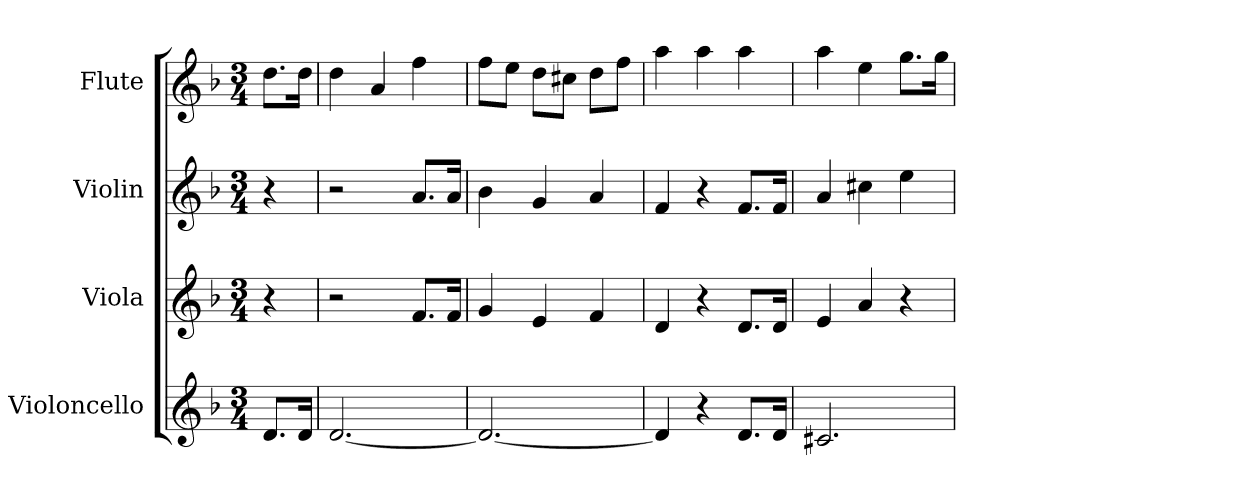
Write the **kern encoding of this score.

**kern	**kern	**kern	**kern
*part4	*part3	*part2	*part1
*staff4	*staff3	*staff2	*staff1
*I"Violoncello	*I"Viola	*I"Violin	*I"Flute
*I'Vc	*I'Vla	*I'Vln	*I'Fl
*k[b-]	*k[b-]	*k[b-]	*k[b-]
*d:	*d:	*d:	*d:
*M3/4	*M3/4	*M3/4	*M3/4
*MM118	*MM118	*MM118	*MM118
=	=	=	=
8.dL	4r	4r	8.ddL
16dJk	.	.	16ddJk
=1	=1	=1	=1
[2.d	2r	2r	4dd
.	.	.	4a
.	8.fL	8.aL	4ff
.	16fJk	16aJk	.
=2	=2	=2	=2
2.d_	4g	4b-	8ffL
.	.	.	8eeJ
.	4e	4g	8ddL
.	.	.	8cc#XJ
.	4f	4a	8ddL
.	.	.	8ffJ
=3	=3	=3	=3
4d]	4d	4f	4aa
4r	4r	4r	4aa
8.dL	8.dL	8.fL	4aa
16dJk	16dJk	16fJk	.
=4	=4	=4	=4
2.c#X	4e	4a	4aa
.	4a	4cc#X	4ee
.	4r	4ee	8.ggL
.	.	.	16ggJk
=	=	=	=
*-	*-	*-	*-
